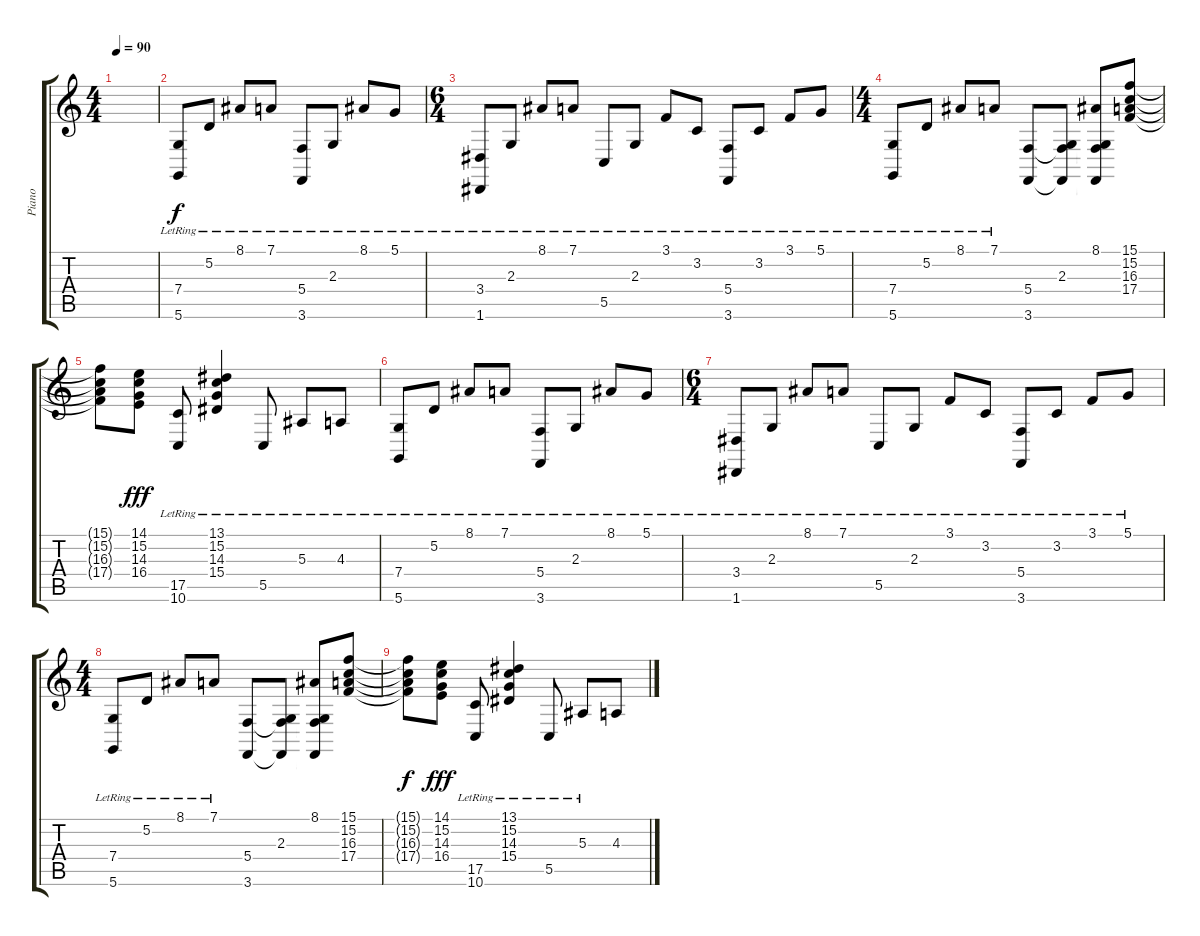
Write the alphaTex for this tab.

\track ("Piano" "Piano") {instrument acousticgrandpiano}
\staff {score tabs}
\tuning (D4 A3 F3 C3 G2 D2) {hide}
\ts (4 4)
\tempo 90
\clef g2
\ks c
|
(7.4 5.6{lr}).8 5.2{lr}.8 8.1{lr}.8 7.1{lr}.8 (5.4 3.6{lr}).8 2.3{lr}.8 8.1{lr}.8 5.1{lr}.8 |
\ts (6 4)
(3.4 1.6{lr}).8 2.3{lr}.8 8.1{lr}.8 7.1{lr}.8 5.5{lr}.8 2.3{lr}.8 3.1{lr}.8 3.2{lr}.8 (5.4 3.6{lr}).8 3.2{lr}.8 3.1{lr}.8 5.1{lr}.8 |
\ts (4 4)
(7.4{lr} 5.6{lr}).8 5.2{lr}.8 8.1{lr}.8 7.1{lr}.8 (5.4 3.6).8 (2.3 5.4{t} 3.6{t}).8 (8.1 2.3{t} 5.4{t} 3.6{t}).8 (15.1 15.2 16.3 17.4).8 |
(15.1{t} 15.2{t} 16.3{t} 17.4{t}).8{dy f} (14.1 15.2 14.3 16.4).8{dy fff} (17.5{lr} 10.6{lr}).8 (13.1{lr} 15.2{lr} 14.3{lr} 15.4{lr}).4 5.5{lr}.8 5.3{lr}.8 4.3{lr}.8 |
(7.4 5.6{lr}).8 5.2{lr}.8 8.1{lr}.8 7.1{lr}.8 (5.4 3.6{lr}).8 2.3{lr}.8 8.1{lr}.8 5.1{lr}.8 |
\ts (6 4)
(3.4 1.6{lr}).8 2.3{lr}.8 8.1{lr}.8 7.1{lr}.8 5.5{lr}.8 2.3{lr}.8 3.1{lr}.8 3.2{lr}.8 (5.4 3.6{lr}).8 3.2{lr}.8 3.1{lr}.8 5.1{lr}.8 |
\ts (4 4)
(7.4{lr} 5.6{lr}).8 5.2{lr}.8 8.1{lr}.8 7.1{lr}.8 (5.4 3.6).8 (2.3 5.4{t} 3.6{t}).8 (8.1 2.3{t} 5.4{t} 3.6{t}).8 (15.1 15.2 16.3 17.4).8 |
(15.1{t} 15.2{t} 16.3{t} 17.4{t}).8{dy f} (14.1 15.2 14.3 16.4).8{dy fff} (17.5{lr} 10.6{lr}).8 (13.1{lr} 15.2{lr} 14.3{lr} 15.4{lr}).4 5.5{lr}.8 5.3{lr}.8 4.3.8
